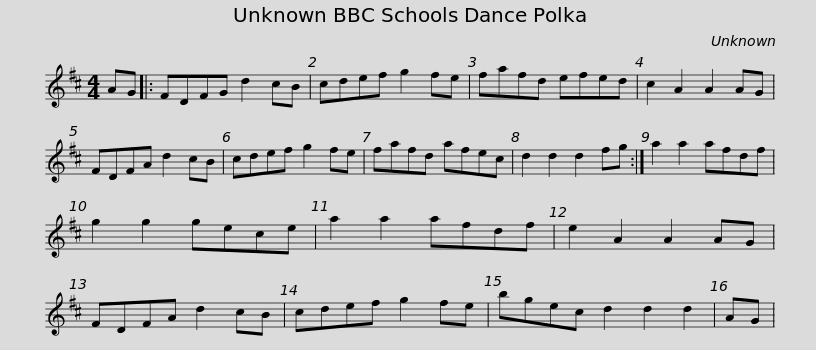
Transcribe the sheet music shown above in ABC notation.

X:1
L:1/8
M:4/4
I:linebreak $
K:D
V:1 treble
V:1
 AG |: FDFG d2 cB | cdef g2 fe | fafd efed | c2 A2 A2 AG | %5
 FDFA d2 cB | cdef g2 fe |$ fafd afec | d2 d2 d2 fg :| a2 a2 afdf | %10
 g2 g2 gece | a2 a2 afdf | e2 A2 A2 AG |$ FDFA d2 cB | cdef g2 fe | %15
 bgec d2 d2 d2 | AG | %17
